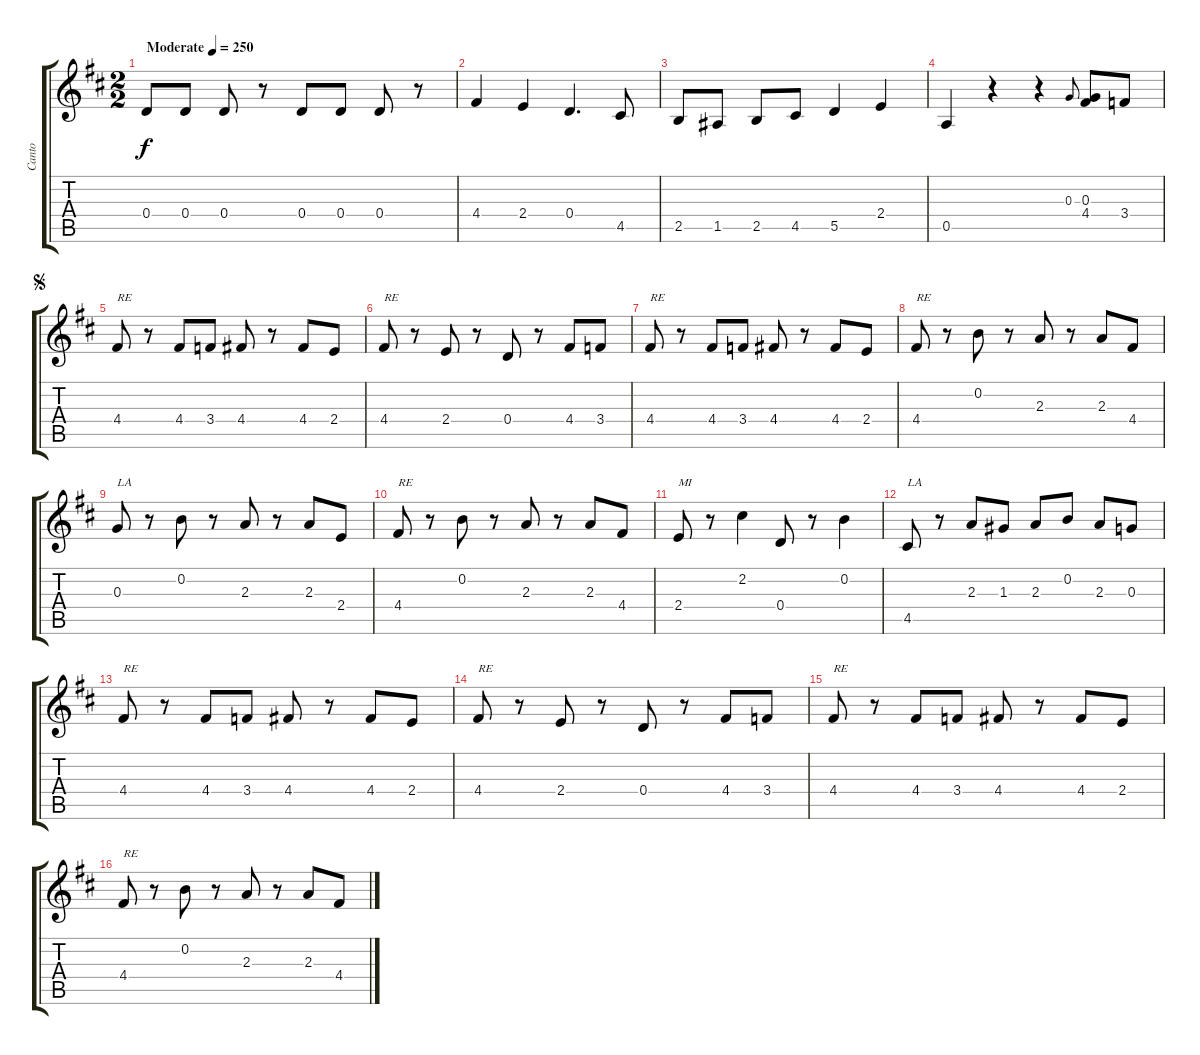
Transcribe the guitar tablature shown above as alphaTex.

\track ("Canto" "Canto") {instrument distortionguitar}
\staff {score tabs}
\tuning (E4 B3 G3 D3 A2 E2) {hide}
\ts (2 2)
\tempo (250 "Moderate")
\clef g2
\ks d
0.4.8{dy f instrument distortionguitar} 0.4.8 0.4.8 r.8 0.4.8 0.4.8 0.4.8 r.8 |
4.4.4 2.4.4 0.4.4{d} 4.5.8 |
2.5.8 1.5.8 2.5.8 4.5.8 5.5.4 2.4.4 |
0.5.4 r.4 r.4 0.3.8{gr onbeat} (0.3 4.4).8 3.4.8 |
\jump segno
4.4.8{txt "RE"} r.8 4.4.8 3.4.8 4.4.8 r.8 4.4.8 2.4.8 |
4.4.8{txt "RE"} r.8 2.4.8 r.8 0.4.8 r.8 4.4.8 3.4.8 |
4.4.8{txt "RE"} r.8 4.4.8 3.4.8 4.4.8 r.8 4.4.8 2.4.8 |
4.4.8{txt "RE"} r.8 0.2.8 r.8 2.3.8 r.8 2.3.8 4.4.8 |
0.3.8{txt "LA"} r.8 0.2.8 r.8 2.3.8 r.8 2.3.8 2.4.8 |
4.4.8{txt "RE"} r.8 0.2.8 r.8 2.3.8 r.8 2.3.8 4.4.8 |
2.4.8{txt "MI"} r.8 2.2.4 0.4.8 r.8 0.2.4 |
4.5.8{txt "LA"} r.8 2.3.8 1.3.8 2.3.8 0.2.8 2.3.8 0.3.8 |
4.4.8{txt "RE"} r.8 4.4.8 3.4.8 4.4.8 r.8 4.4.8 2.4.8 |
4.4.8{txt "RE"} r.8 2.4.8 r.8 0.4.8 r.8 4.4.8 3.4.8 |
4.4.8{txt "RE"} r.8 4.4.8 3.4.8 4.4.8 r.8 4.4.8 2.4.8 |
4.4.8{txt "RE"} r.8 0.2.8 r.8 2.3.8 r.8 2.3.8 4.4.8
